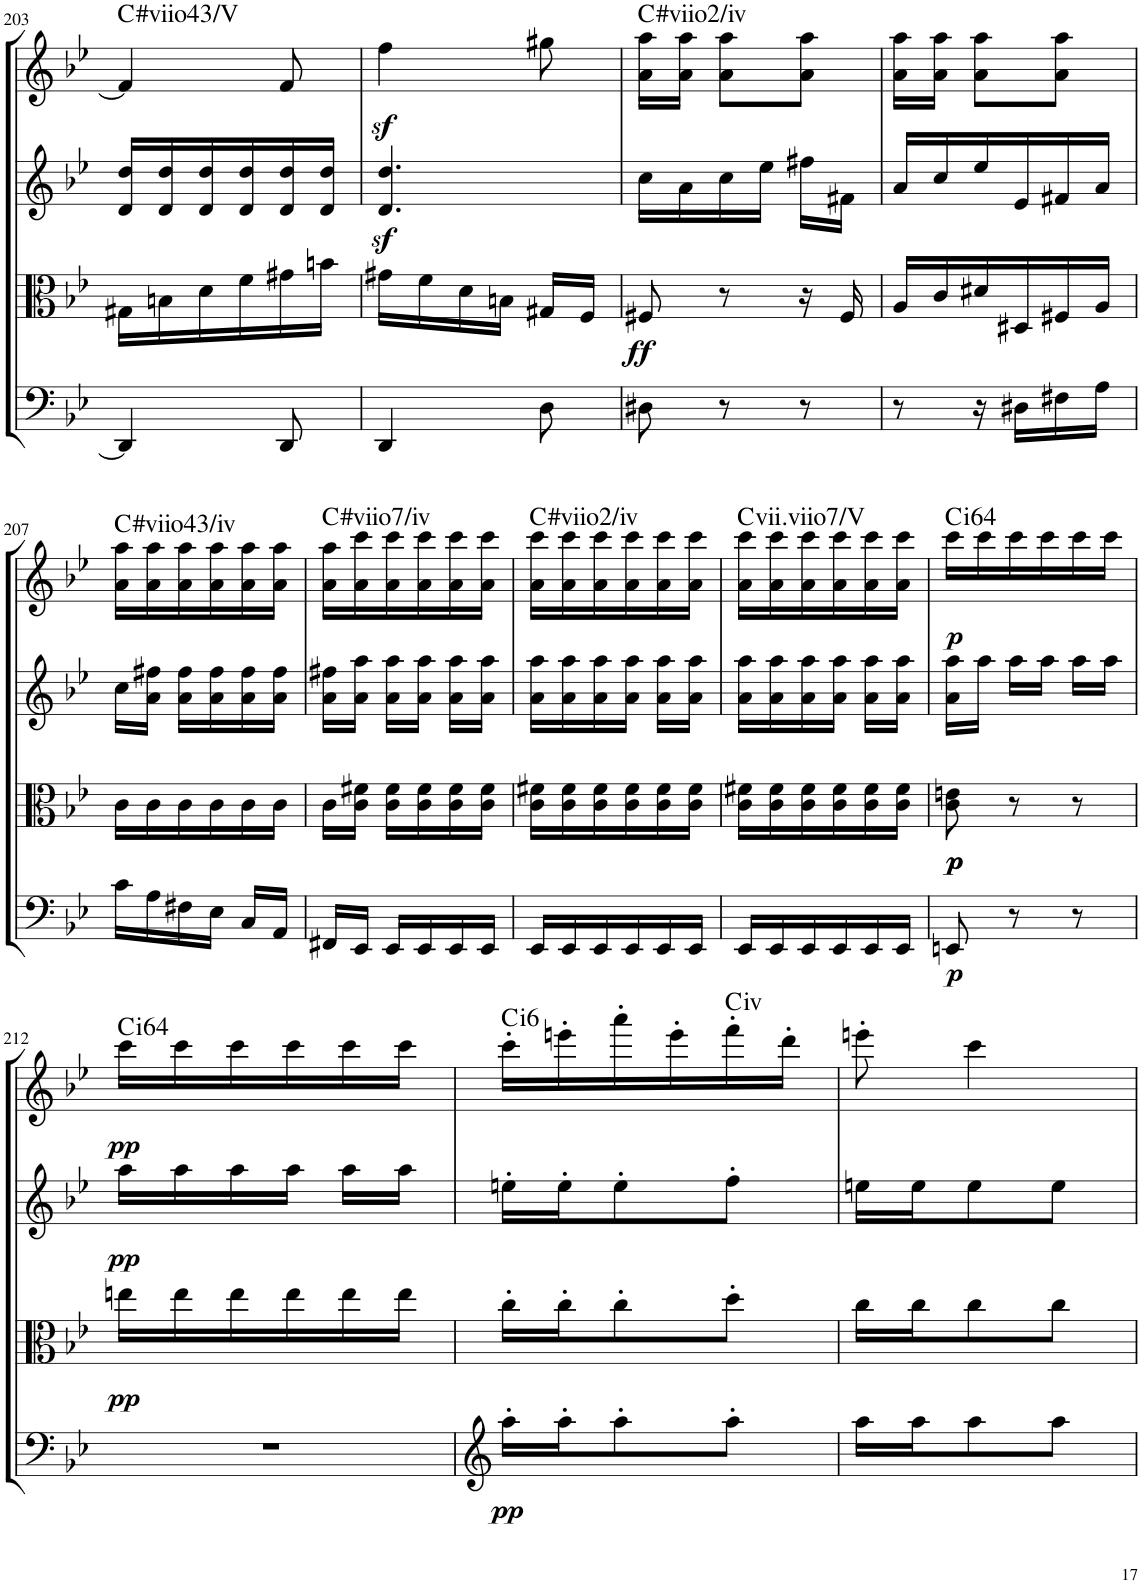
**kern	**dynam	**kern	**dynam	**kern	**dynam	**kern	**dynam	**harte
*part4	*part4	*part3	*part3	*part2	*part2	*part1	*part1	*part1
*staff4	*staff4	*staff3	*staff3	*staff2	*staff2	*staff1	*staff1	*
*I"Cello	*	*I"Viola	*	*I"2nd Violin	*	*I"1st Violin	*	*
*	*	*I'Vla	*	*I'Vln	*	*I'Vln	*	*
!!LO:PB:g=z
*clefG2	*	*clefC3	*	*clefG2	*	*clefG2	*	*
*k[b-e-]	*	*k[b-e-]	*	*k[b-e-]	*	*k[b-e-]	*	*
*B-:	*	*B-:	*	*B-:	*	*B-:	*	*
*M3/8	*	*M3/8	*	*M3/8	*	*M3/8	*	*
=203	=203	=203	=203	=203	=203	=203	=203	=203
!	!	!	!	!	!	!	!	!LO:H:kt=#viio
4DD/]	.	16G#X\LL	.	16d/ 16dd/LL	.	4f/]	.	.
.	.	16Bn\	.	16d/ 16dd/	.	.	.	.
.	.	16d\	.	16d/ 16dd/	.	.	.	.
.	.	16f\	.	16d/ 16dd/	.	.	.	.
8DD/	.	16g#X\	.	16d/ 16dd/	.	8f/	.	.
.	.	16bn\JJ	.	16d/ 16dd/JJ	.	.	.	.
=204	=204	=204	=204	=204	=204	=204	=204	=204
4DD/	.	16g#X\LL	.	4.d/z< 4.dd/z<	.	4ffz<\	.	.
.	.	16f\	.	.	.	.	.	.
.	.	16d\	.	.	.	.	.	.
.	.	16Bn\JJ	.	.	.	.	.	.
8D\	.	16G#X/LL	.	.	.	8gg#X\	.	.
.	.	16F/JJ	.	.	.	.	.	.
=205	=205	=205	=205	=205	=205	=205	=205	=205
!	!	!	!LO:DY:b	!	!	!	!	!LO:H:kt=#viio
8D#X\	.	8F#X/	ff	16cc\LL	.	16a\ 16aa\LL	.	.
.	.	.	.	16a\	.	16a\ 16aa\JJ	.	.
8r	.	8r	.	16cc\	.	8a\ 8aa\L	.	.
.	.	.	.	16ee-\JJ	.	.	.	.
8r	.	16r	.	16ff#X\LL	.	8a\ 8aa\J	.	.
.	.	16F#/	.	16f#X\JJ	.	.	.	.
=206	=206	=206	=206	=206	=206	=206	=206	=206
8r	.	16A/LL	.	16a/LL	.	16a\ 16aa\LL	.	.
.	.	16c/	.	16cc/	.	16a\ 16aa\JJ	.	.
16r	.	16d#X/	.	16ee-/	.	8a\ 8aa\L	.	.
16D#X\LL	.	16D#X/	.	16e-/	.	.	.	.
16F#X\	.	16F#X/	.	16f#X/	.	8a\ 8aa\J	.	.
16A\JJ	.	16A/JJ	.	16a/JJ	.	.	.	.
!!LO:LB:g=z
=207	=207	=207	=207	=207	=207	=207	=207	=207
!	!	!	!	!	!	!	!	!LO:H:kt=#viio
16c\LL	.	16c\LL	.	16cc\LL	.	16a\ 16aa\LL	.	.
16A\	.	16c\	.	16a\ 16ff#X\JJ	.	16a\ 16aa\	.	.
16F#X\	.	16c\	.	16a\ 16ff#\LL	.	16a\ 16aa\	.	.
16E-\JJ	.	16c\	.	16a\ 16ff#\	.	16a\ 16aa\	.	.
16C/LL	.	16c\	.	16a\ 16ff#\	.	16a\ 16aa\	.	.
16AA/JJ	.	16c\JJ	.	16a\ 16ff#\JJ	.	16a\ 16aa\JJ	.	.
=208	=208	=208	=208	=208	=208	=208	=208	=208
!	!	!	!	!	!	!	!	!LO:H:kt=#viio
16FF#X/LL	.	16c\LL	.	16a\ 16ff#X\LL	.	16a\ 16aa\LL	.	.
16EE-/JJ	.	16c\ 16f#X\JJ	.	16a\ 16aa\JJ	.	16a\ 16ccc\	.	.
16EE-/LL	.	16c\ 16f#\LL	.	16a\ 16aa\LL	.	16a\ 16ccc\	.	.
16EE-/	.	16c\ 16f#\	.	16a\ 16aa\JJ	.	16a\ 16ccc\	.	.
16EE-/	.	16c\ 16f#\	.	16a\ 16aa\LL	.	16a\ 16ccc\	.	.
16EE-/JJ	.	16c\ 16f#\JJ	.	16a\ 16aa\JJ	.	16a\ 16ccc\JJ	.	.
=209	=209	=209	=209	=209	=209	=209	=209	=209
!	!	!	!	!	!	!	!	!LO:H:kt=#viio
16EE-/LL	.	16c\ 16f#X\LL	.	16a\ 16aa\LL	.	16a\ 16ccc\LL	.	.
16EE-/	.	16c\ 16f#\	.	16a\ 16aa\	.	16a\ 16ccc\	.	.
16EE-/	.	16c\ 16f#\	.	16a\ 16aa\	.	16a\ 16ccc\	.	.
16EE-/	.	16c\ 16f#\	.	16a\ 16aa\JJ	.	16a\ 16ccc\	.	.
16EE-/	.	16c\ 16f#\	.	16a\ 16aa\LL	.	16a\ 16ccc\	.	.
16EE-/JJ	.	16c\ 16f#\JJ	.	16a\ 16aa\JJ	.	16a\ 16ccc\JJ	.	.
=210	=210	=210	=210	=210	=210	=210	=210	=210
!	!	!	!	!	!	!	!	!LO:H:kt=vii.viio
16EE-/LL	.	16c\ 16f#X\LL	.	16a\ 16aa\LL	.	16a\ 16ccc\LL	.	.
16EE-/	.	16c\ 16f#\	.	16a\ 16aa\	.	16a\ 16ccc\	.	.
16EE-/	.	16c\ 16f#\	.	16a\ 16aa\	.	16a\ 16ccc\	.	.
16EE-/	.	16c\ 16f#\	.	16a\ 16aa\JJ	.	16a\ 16ccc\	.	.
16EE-/	.	16c\ 16f#\	.	16a\ 16aa\LL	.	16a\ 16ccc\	.	.
16EE-/JJ	.	16c\ 16f#\JJ	.	16a\ 16aa\JJ	.	16a\ 16ccc\JJ	.	.
=211	=211	=211	=211	=211	=211	=211	=211	=211
!	!LO:DY:b	!	!LO:DY:b	!	!	!	!	!
!	!	!	!LO:DY:n=1:b	!	!	!	!LO:DY:b	!LO:H:kt=i
8EEn/	p	8c\ 8en\	p p	16a\ 16aa\LL	.	16ccc\LL	p	.
.	.	.	.	16aa\JJ	.	16ccc\	.	.
8r	.	8r	.	16aa\LL	.	16ccc\	.	.
.	.	.	.	16aa\JJ	.	16ccc\	.	.
8r	.	8r	.	16aa\LL	.	16ccc\	.	.
.	.	.	.	16aa\JJ	.	16ccc\JJ	.	.
!!LO:LB:g=z
=212	=212	=212	=212	=212	=212	=212	=212	=212
!	!	!	!LO:DY:b	!	!LO:DY:b	!	!LO:DY:b	!LO:H:kt=i
4.r	.	16een\LL	pp	16aa\LL	pp	16ccc\LL	pp	.
.	.	16ee\	.	16aa\	.	16ccc\	.	.
.	.	16ee\	.	16aa\	.	16ccc\	.	.
.	.	16ee\	.	16aa\JJ	.	16ccc\	.	.
.	.	16ee\	.	16aa\LL	.	16ccc\	.	.
.	.	16ee\JJ	.	16aa\JJ	.	16ccc\JJ	.	.
=213	=213	=213	=213	=213	=213	=213	=213	=213
!	!LO:DY:b	!	!	!	!	!	!	!LO:H:kt=i
16aa'\LL	pp	16cc'\LL	.	16een'\LL	.	16ccc'\LL	.	.
16aa'\J	.	16cc'\J	.	16ee'\J	.	16eeen'\	.	.
8aa'\	.	8cc'\	.	8ee'\	.	16aaa'\	.	.
.	.	.	.	.	.	16eee'\	.	.
!	!	!	!	!	!	!	!	!LO:H:kt=iv
8aa'\J	.	8dd'\J	.	8ff'\J	.	16fff'\	.	.
.	.	.	.	.	.	16ddd'\JJ	.	.
=214	=214	=214	=214	=214	=214	=214	=214	=214
16aa\LL	.	16cc\LL	.	16een\LL	.	8eeen'\	.	.
16aa\J	.	16cc\J	.	16ee\J	.	.	.	.
8aa\	.	8cc\	.	8ee\	.	4ccc\	.	.
8aa\J	.	8cc\J	.	8ee\J	.	.	.	.
=	=	=	=	=	=	=	=	=
*-	*-	*-	*-	*-	*-	*-	*-	*-
